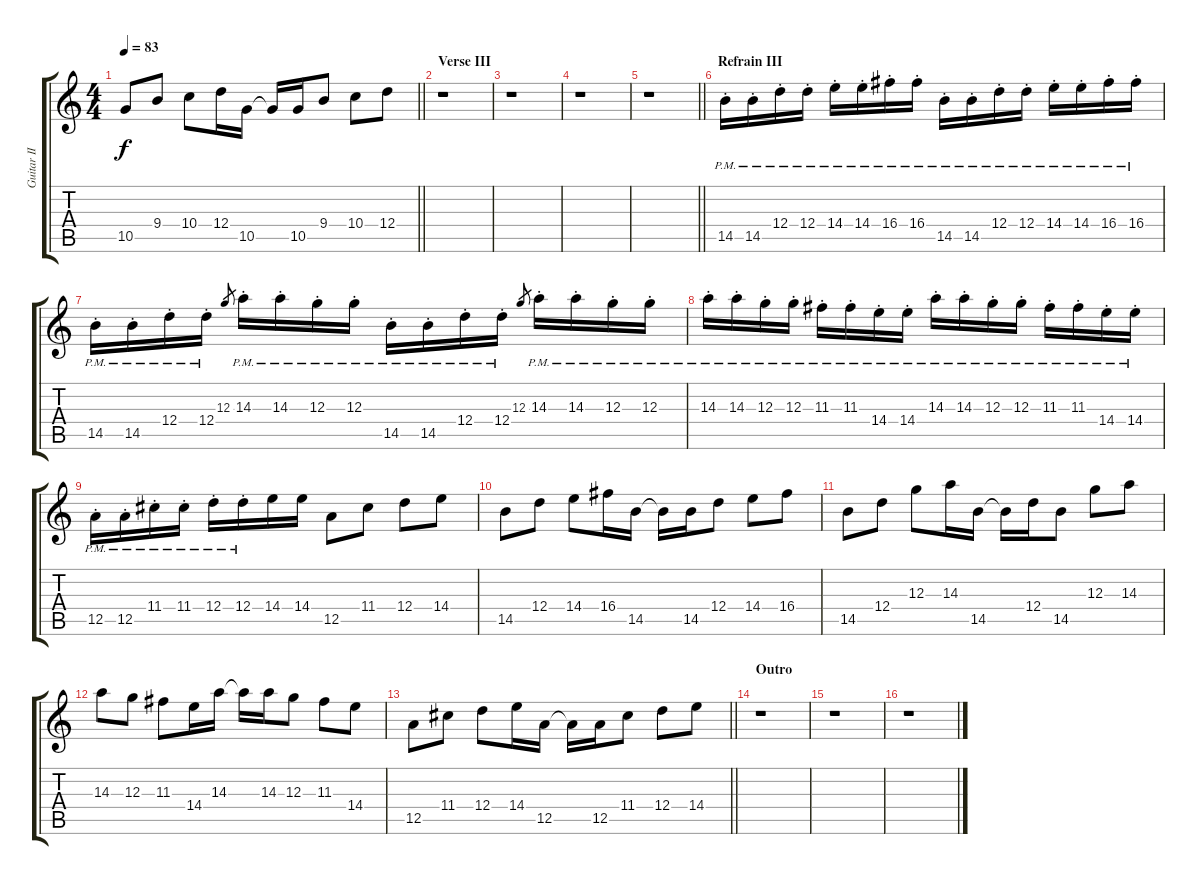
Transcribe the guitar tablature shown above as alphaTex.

\track ("Guitar II" "Guitar II") {instrument distortionguitar}
\staff {score tabs}
\tuning (E4 B3 G3 D3 A2 E2) {hide}
\ts (4 4)
\tempo 83
\clef g2
\barLineRight lightlight
\ks c
10.5.8{dy f} 9.4.8 10.4.8 12.4.16 10.5.16 10.5{t}.16 10.5.16 9.4.8 10.4.8 12.4.8 |
\section ("" "Verse III")
r.1 |
r.1 |
r.1 |
\barLineRight lightlight
r.1 |
\section ("" "Refrain III")
14.5{pm st}.16 14.5{pm st}.16 12.4{pm st}.16 12.4{pm st}.16 14.4{pm st}.16 14.4{pm st}.16 16.4{pm st}.16 16.4{pm st}.16 14.5{pm st}.16 14.5{pm st}.16 12.4{pm st}.16 12.4{pm st}.16 14.4{pm st}.16 14.4{pm st}.16 16.4{pm st}.16 16.4{pm st}.16 |
14.5{pm st}.16 14.5{pm st}.16 12.4{pm st}.16 12.4{pm st}.16 12.3.8{gr} 14.3{pm st}.16 14.3{pm st}.16 12.3{pm st}.16 12.3{pm st}.16 14.5{pm st}.16 14.5{pm st}.16 12.4{pm st}.16 12.4{pm st}.16 12.3.8{gr} 14.3{pm st}.16 14.3{pm st}.16 12.3{pm st}.16 12.3{pm st}.16 |
14.3{pm st}.16 14.3{pm st}.16 12.3{pm st}.16 12.3{pm st}.16 11.3{pm st}.16 11.3{pm st}.16 14.4{pm st}.16 14.4{pm st}.16 14.3{pm st}.16 14.3{pm st}.16 12.3{pm st}.16 12.3{pm st}.16 11.3{pm st}.16 11.3{pm st}.16 14.4{pm st}.16 14.4{pm st}.16 |
12.5{pm st}.16 12.5{pm st}.16 11.4{pm st}.16 11.4{pm st}.16 12.4{pm st}.16 12.4{pm st}.16 14.4.16 14.4.16 12.5.8 11.4.8 12.4.8 14.4.8 |
14.5.8 12.4.8 14.4.8 16.4.16 14.5.16 14.5{t}.16 14.5.16 12.4.8 14.4.8 16.4.8 |
14.5.8 12.4.8 12.3.8 14.3.16 14.5.16 14.5{t}.16 12.4.16 14.5.8 12.3.8 14.3.8 |
14.3.8 12.3.8 11.3.8 14.4.16 14.3.16 14.3{t}.16 14.3.16 12.3.8 11.3.8 14.4.8 |
\barLineRight lightlight
12.5.8 11.4.8 12.4.8 14.4.16 12.5.16 12.5{t}.16 12.5.16 11.4.8 12.4.8 14.4.8 |
\section ("" "Outro")
r.1 |
r.1 |
r.1
